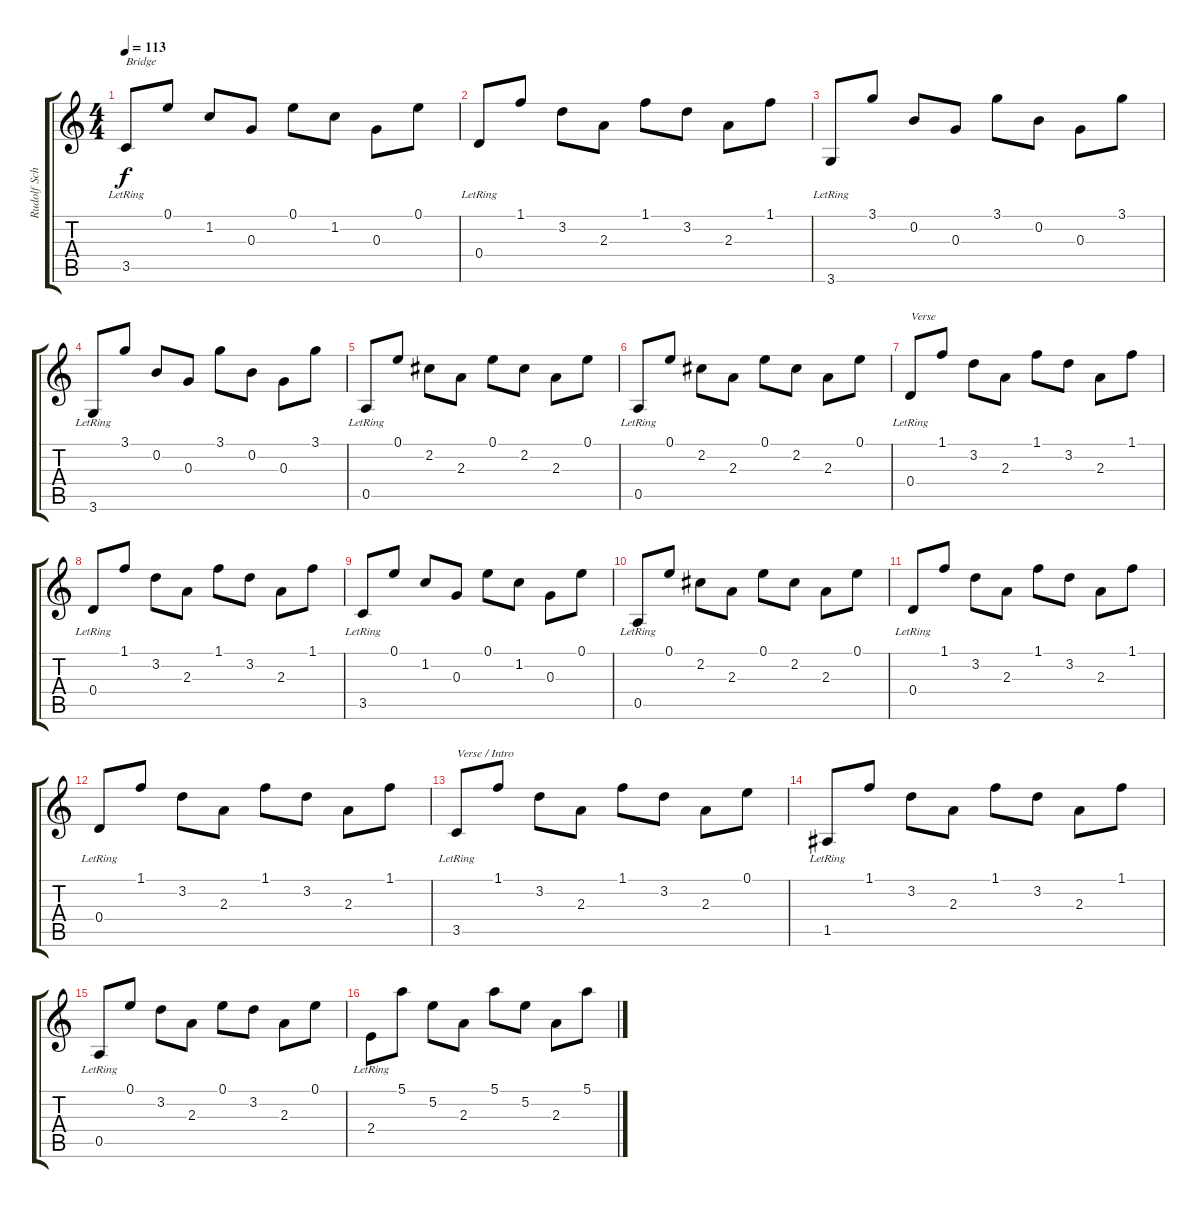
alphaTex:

\track ("Rudolf Schenker" "Rudolf Sch") {instrument acousticguitarsteel}
\staff {score tabs}
\tuning (E4 B3 G3 D3 A2 E2) {hide}
\ts (4 4)
\tempo 113
\clef g2
\ks c
3.5{lr}.8{txt "Bridge" dy f} 0.1.8 1.2.8 0.3.8 0.1.8 1.2.8 0.3.8 0.1.8 |
0.4{lr}.8 1.1.8 3.2.8 2.3.8 1.1.8 3.2.8 2.3.8 1.1.8 |
3.6{lr}.8 3.1.8 0.2.8 0.3.8 3.1.8 0.2.8 0.3.8 3.1.8 |
3.6{lr}.8 3.1.8 0.2.8 0.3.8 3.1.8 0.2.8 0.3.8 3.1.8 |
0.5{lr}.8 0.1.8 2.2.8 2.3.8 0.1.8 2.2.8 2.3.8 0.1.8 |
0.5{lr}.8 0.1.8 2.2.8 2.3.8 0.1.8 2.2.8 2.3.8 0.1.8 |
0.4{lr}.8{txt "Verse"} 1.1.8 3.2.8 2.3.8 1.1.8 3.2.8 2.3.8 1.1.8 |
0.4{lr}.8 1.1.8 3.2.8 2.3.8 1.1.8 3.2.8 2.3.8 1.1.8 |
3.5{lr}.8 0.1.8 1.2.8 0.3.8 0.1.8 1.2.8 0.3.8 0.1.8 |
0.5{lr}.8 0.1.8 2.2.8 2.3.8 0.1.8 2.2.8 2.3.8 0.1.8 |
0.4{lr}.8 1.1.8 3.2.8 2.3.8 1.1.8 3.2.8 2.3.8 1.1.8 |
0.4{lr}.8 1.1.8 3.2.8 2.3.8 1.1.8 3.2.8 2.3.8 1.1.8 |
3.5{lr}.8{txt "Verse / Intro"} 1.1.8 3.2.8 2.3.8 1.1.8 3.2.8 2.3.8 0.1.8 |
1.5{lr}.8 1.1.8 3.2.8 2.3.8 1.1.8 3.2.8 2.3.8 1.1.8 |
0.5{lr}.8 0.1.8 3.2.8 2.3.8 0.1.8 3.2.8 2.3.8 0.1.8 |
2.4{lr}.8 5.1.8 5.2.8 2.3.8 5.1.8 5.2.8 2.3.8 5.1.8
